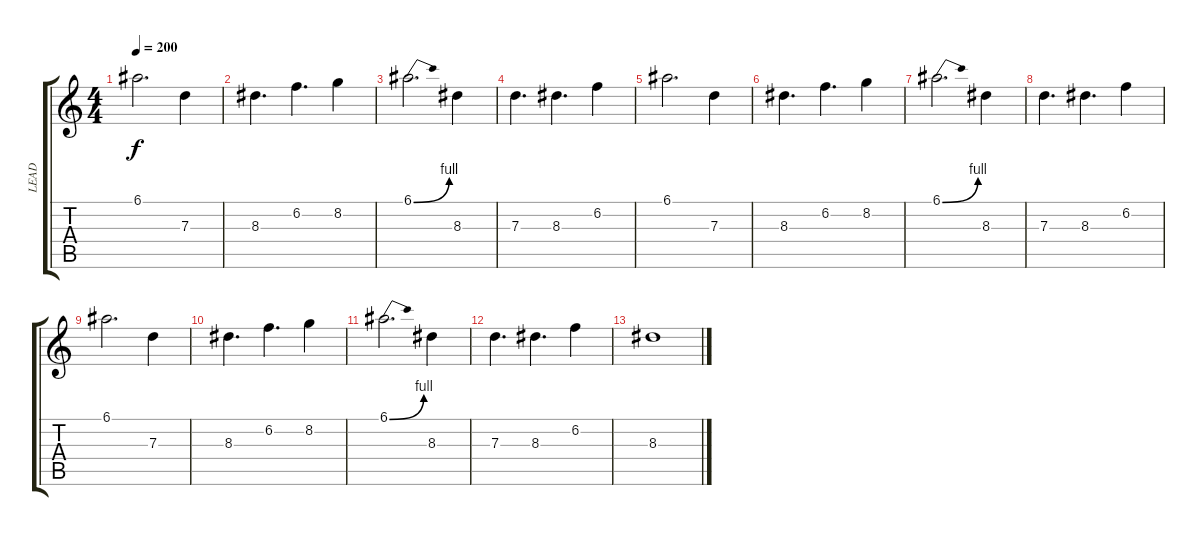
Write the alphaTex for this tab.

\track ("LEAD" "LEAD") {instrument overdrivenguitar}
\staff {score tabs}
\tuning (E4 B3 G3 D3 A2 E2) {hide}
\ts (4 4)
\tempo 200
\clef g2
\ks c
6.1.2{d dy f} 7.3.4 |
8.3.4{d} 6.2.4{d} 8.2.4 |
6.1{be (bend 0 0 60 4)}.2{d} 8.3.4 |
7.3.4{d} 8.3.4{d} 6.2.4 |
6.1.2{d} 7.3.4 |
8.3.4{d} 6.2.4{d} 8.2.4 |
6.1{be (bend 0 0 60 4)}.2{d} 8.3.4 |
7.3.4{d} 8.3.4{d} 6.2.4 |
6.1.2{d} 7.3.4 |
8.3.4{d} 6.2.4{d} 8.2.4 |
6.1{be (bend 0 0 60 4)}.2{d} 8.3.4 |
7.3.4{d} 8.3.4{d} 6.2.4 |
8.3.1
